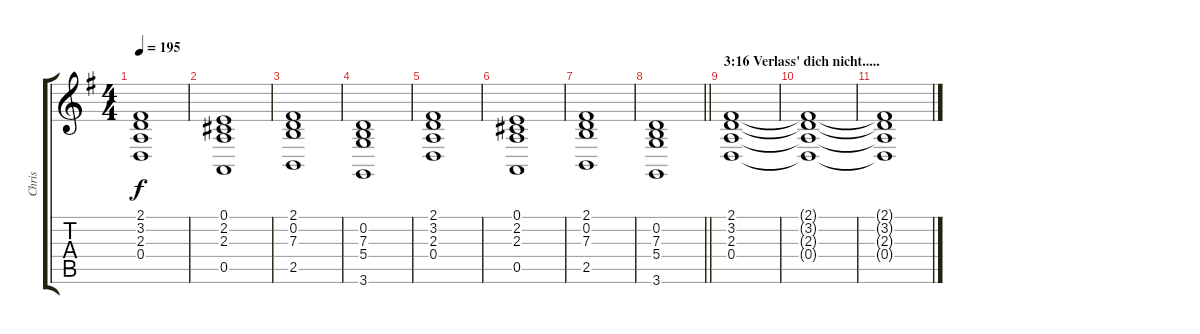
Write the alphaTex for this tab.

\track ("Chris" "Chris") {instrument drawbarorgan}
\staff {score tabs}
\tuning (E4 B3 G3 D3 A2 E2) {hide}
\ts (4 4)
\tempo 195
\clef g2
\ks g
(2.1 3.2 2.3 0.4).1{dy f} |
(0.1 2.2 2.3 0.5).1 |
(2.1 0.2 7.3 2.5).1 |
(0.2 7.3 5.4 3.6).1 |
(2.1 3.2 2.3 0.4).1 |
(0.1 2.2 2.3 0.5).1 |
(2.1 0.2 7.3 2.5).1 |
\barLineRight lightlight
(0.2 7.3 5.4 3.6).1 |
\section ("" "3:16 Verlass' dich nicht.....")
(2.1 3.2 2.3 0.4).1 |
(2.1{t} 3.2{t} 2.3{t} 0.4{t}).1 |
(2.1{t} 3.2{t} 2.3{t} 0.4{t}).1
